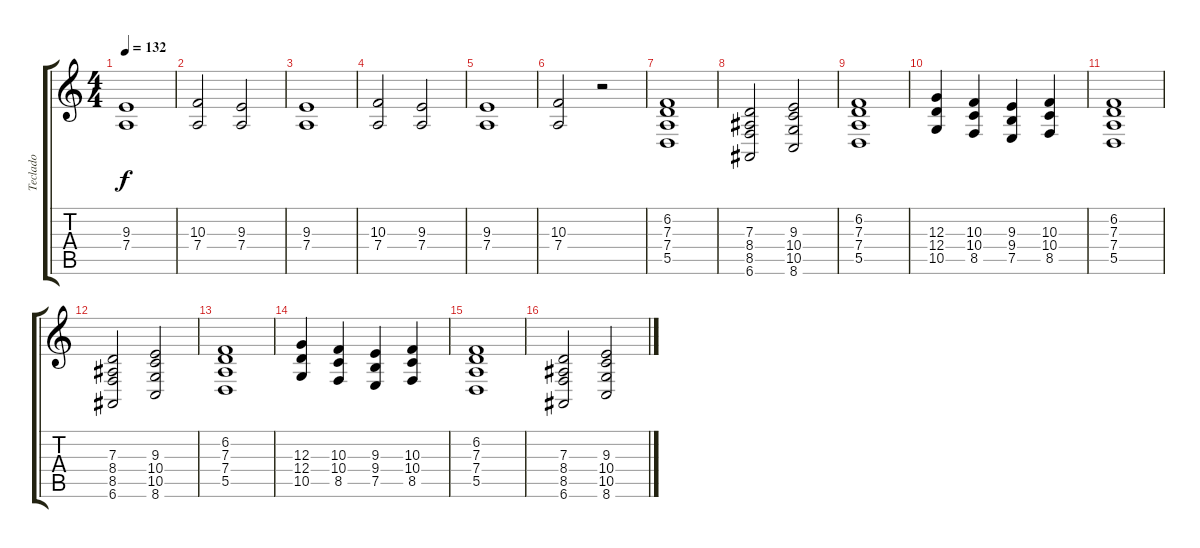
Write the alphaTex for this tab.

\track ("Teclado" "Teclado") {instrument choiraahs}
\staff {score tabs}
\tuning (E4 B3 G3 D3 A2 E2) {hide}
\ts (4 4)
\tempo 132
\clef g2
\ks c
(9.3 7.4).1{dy f} |
(10.3 7.4).2 (9.3 7.4).2 |
(9.3 7.4).1 |
(10.3 7.4).2 (9.3 7.4).2 |
(9.3 7.4).1 |
(10.3 7.4).2 r.2 |
(6.2 7.3 7.4 5.5).1 |
(7.3 8.4 8.5 6.6).2 (9.3 10.4 10.5 8.6).2 |
(6.2 7.3 7.4 5.5).1 |
(12.3 12.4 10.5).4 (10.3 10.4 8.5).4 (9.3 9.4 7.5).4 (10.3 10.4 8.5).4 |
(6.2 7.3 7.4 5.5).1 |
(7.3 8.4 8.5 6.6).2 (9.3 10.4 10.5 8.6).2 |
(6.2 7.3 7.4 5.5).1 |
(12.3 12.4 10.5).4 (10.3 10.4 8.5).4 (9.3 9.4 7.5).4 (10.3 10.4 8.5).4 |
(6.2 7.3 7.4 5.5).1 |
(7.3 8.4 8.5 6.6).2 (9.3 10.4 10.5 8.6).2
